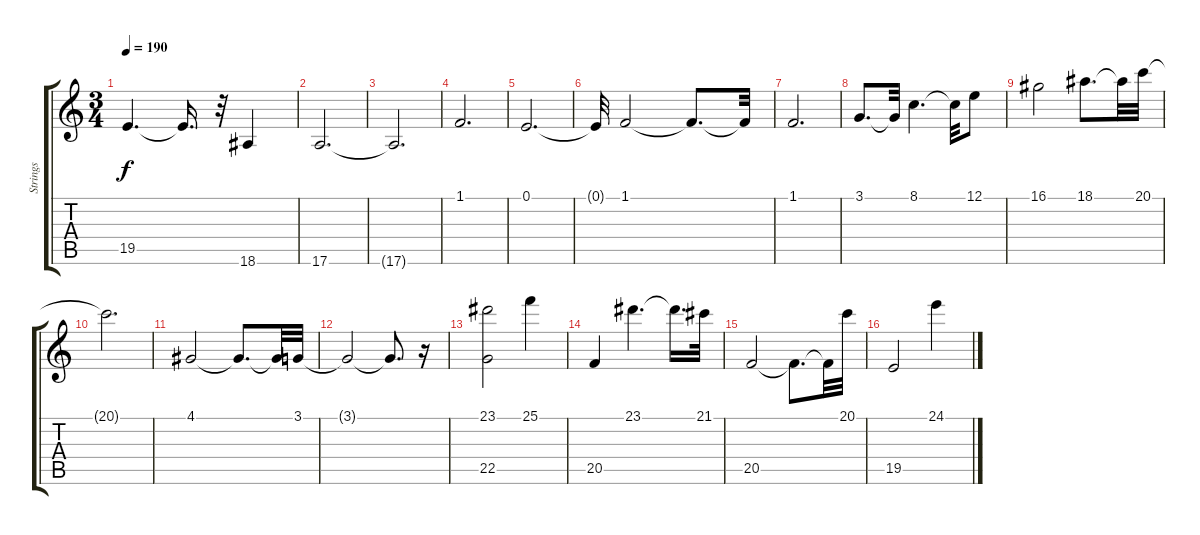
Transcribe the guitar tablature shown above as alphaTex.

\track ("Strings" "Strings") {instrument stringensemble2}
\staff {score tabs}
\tuning (E4 B3 G3 D3 A2 E2) {hide}
\ts (3 4)
\tempo 190
\clef g2
\ks c
19.5{t}.4{d dy f} 19.5{t}.16{d} r.32 18.6.4 |
17.6.2{d} |
17.6{t}.2{d} |
1.1.2{d} |
0.1.2{d} |
0.1{t}.32 1.1.2 1.1{t}.8{d} 1.1{t}.32 |
1.1.2{d} |
3.1.8{d} 3.1{t}.32 8.1.4{d} 8.1{t}.32 12.1.8 |
16.1.2 18.1.8{d} 18.1{t}.32 20.1.32 |
20.1{t}.2{d} |
4.1.2 4.1{t}.8{d} 4.1{t}.32 3.1.32 |
3.1{t}.2 3.1{t}.8{d} r.16 |
(23.1 22.5).2 25.1.4 |
20.5.4 23.1.4{d} 23.1{t}.16{d} 21.1.32 |
20.5.2 20.5{t}.8{d} 20.5{t}.32 20.1.32 |
19.5.2 24.1.4
